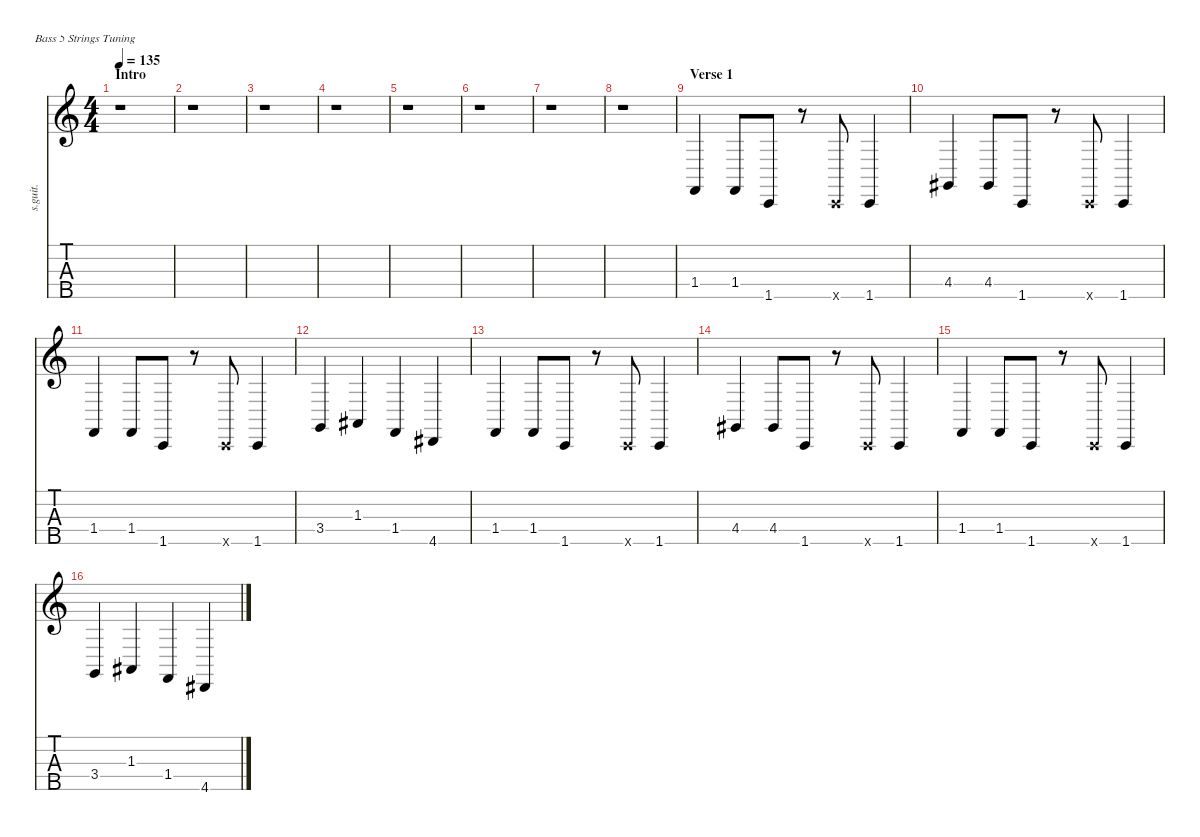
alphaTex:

\defaultSystemsLayout 4
\hideDynamics
\bracketExtendMode nobrackets
\track ("John Cooper (5-String)" "s.guit.") {instrument electricbassfinger}
\staff {score tabs}
\tuning (G2 D2 A1 E1 B0)
\ts (4 4)
\beaming (8 2 2 2 2)
\section ("" "Intro")
\tempo 135
\clef g2
\ks c
r.1{dy f instrument electricbassfinger} |
r.1 |
r.1 |
r.1 |
r.1 |
r.1 |
r.1 |
r.1 |
\section ("" "Verse 1")
1.4.4{lyrics (0 "") lyrics (1 "") lyrics (2 "") lyrics (3 "") lyrics (4 "")} 1.4.8{lyrics (0 "") lyrics (1 "") lyrics (2 "") lyrics (3 "") lyrics (4 "")} 1.5.8{lyrics (0 "") lyrics (1 "") lyrics (2 "") lyrics (3 "") lyrics (4 "")} r.8 1.5{x}.8{lyrics (0 "") lyrics (1 "") lyrics (2 "") lyrics (3 "") lyrics (4 "")} 1.5.4{lyrics (0 "") lyrics (1 "") lyrics (2 "") lyrics (3 "") lyrics (4 "")} |
4.4{acc #}.4{lyrics (0 "") lyrics (1 "") lyrics (2 "") lyrics (3 "") lyrics (4 "")} 4.4{acc #}.8{lyrics (0 "") lyrics (1 "") lyrics (2 "") lyrics (3 "") lyrics (4 "")} 1.5.8{lyrics (0 "") lyrics (1 "") lyrics (2 "") lyrics (3 "") lyrics (4 "")} r.8 1.5{x}.8{lyrics (0 "") lyrics (1 "") lyrics (2 "") lyrics (3 "") lyrics (4 "")} 1.5.4{lyrics (0 "") lyrics (1 "") lyrics (2 "") lyrics (3 "") lyrics (4 "")} |
1.4.4{lyrics (0 "") lyrics (1 "") lyrics (2 "") lyrics (3 "") lyrics (4 "")} 1.4.8{lyrics (0 "") lyrics (1 "") lyrics (2 "") lyrics (3 "") lyrics (4 "")} 1.5.8{lyrics (0 "") lyrics (1 "") lyrics (2 "") lyrics (3 "") lyrics (4 "")} r.8 1.5{x}.8{lyrics (0 "") lyrics (1 "") lyrics (2 "") lyrics (3 "") lyrics (4 "")} 1.5.4{lyrics (0 "") lyrics (1 "") lyrics (2 "") lyrics (3 "") lyrics (4 "")} |
3.4.4{lyrics (0 "") lyrics (1 "") lyrics (2 "") lyrics (3 "") lyrics (4 "")} 1.3{acc #}.4{lyrics (0 "") lyrics (1 "") lyrics (2 "") lyrics (3 "") lyrics (4 "")} 1.4.4{lyrics (0 "") lyrics (1 "") lyrics (2 "") lyrics (3 "") lyrics (4 "")} 4.5{acc #}.4{lyrics (0 "") lyrics (1 "") lyrics (2 "") lyrics (3 "") lyrics (4 "")} |
1.4.4{lyrics (0 "") lyrics (1 "") lyrics (2 "") lyrics (3 "") lyrics (4 "")} 1.4.8{lyrics (0 "") lyrics (1 "") lyrics (2 "") lyrics (3 "") lyrics (4 "")} 1.5.8{lyrics (0 "") lyrics (1 "") lyrics (2 "") lyrics (3 "") lyrics (4 "")} r.8 1.5{x}.8{lyrics (0 "") lyrics (1 "") lyrics (2 "") lyrics (3 "") lyrics (4 "")} 1.5.4{lyrics (0 "") lyrics (1 "") lyrics (2 "") lyrics (3 "") lyrics (4 "")} |
4.4{acc #}.4{lyrics (0 "") lyrics (1 "") lyrics (2 "") lyrics (3 "") lyrics (4 "")} 4.4{acc #}.8{lyrics (0 "") lyrics (1 "") lyrics (2 "") lyrics (3 "") lyrics (4 "")} 1.5.8{lyrics (0 "") lyrics (1 "") lyrics (2 "") lyrics (3 "") lyrics (4 "")} r.8 1.5{x}.8{lyrics (0 "") lyrics (1 "") lyrics (2 "") lyrics (3 "") lyrics (4 "")} 1.5.4{lyrics (0 "") lyrics (1 "") lyrics (2 "") lyrics (3 "") lyrics (4 "")} |
1.4.4{lyrics (0 "") lyrics (1 "") lyrics (2 "") lyrics (3 "") lyrics (4 "")} 1.4.8{lyrics (0 "") lyrics (1 "") lyrics (2 "") lyrics (3 "") lyrics (4 "")} 1.5.8{lyrics (0 "") lyrics (1 "") lyrics (2 "") lyrics (3 "") lyrics (4 "")} r.8 1.5{x}.8{lyrics (0 "") lyrics (1 "") lyrics (2 "") lyrics (3 "") lyrics (4 "")} 1.5.4{lyrics (0 "") lyrics (1 "") lyrics (2 "") lyrics (3 "") lyrics (4 "")} |
3.4.4{lyrics (0 "") lyrics (1 "") lyrics (2 "") lyrics (3 "") lyrics (4 "")} 1.3{acc #}.4{lyrics (0 "") lyrics (1 "") lyrics (2 "") lyrics (3 "") lyrics (4 "")} 1.4.4{lyrics (0 "") lyrics (1 "") lyrics (2 "") lyrics (3 "") lyrics (4 "")} 4.5{acc #}.4{lyrics (0 "") lyrics (1 "") lyrics (2 "") lyrics (3 "") lyrics (4 "")}
